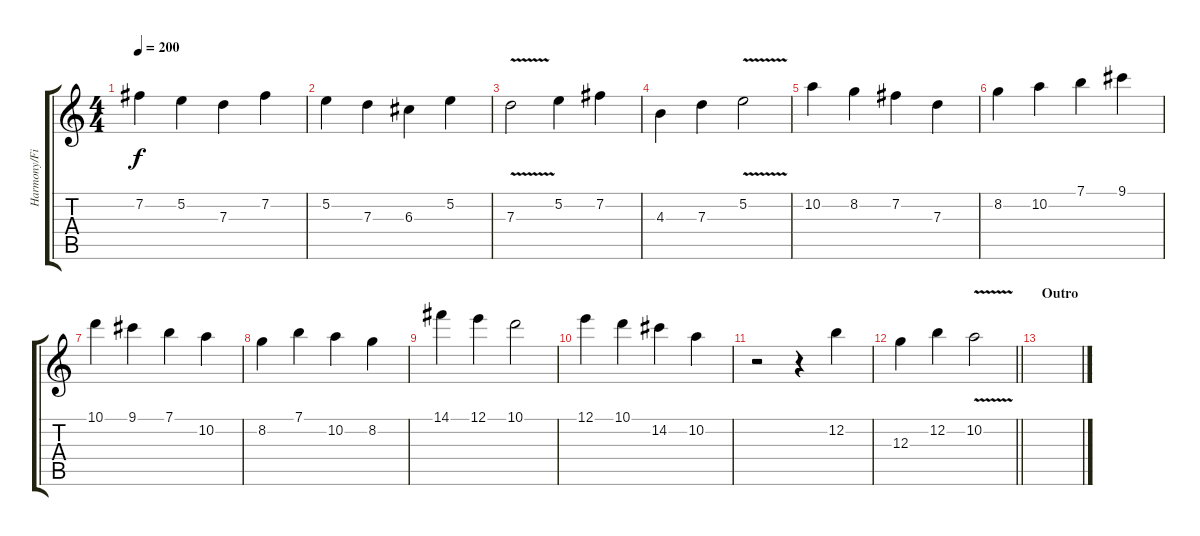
\track ("Harmony/Fills" "Harmony/Fi") {instrument distortionguitar}
\staff {score tabs}
\tuning (E4 B3 G3 D3 A2 E2) {hide}
\ts (4 4)
\tempo 200
\clef g2
\ks c
7.2.4{dy f} 5.2.4 7.3.4 7.2.4 |
5.2.4 7.3.4 6.3.4 5.2.4 |
7.3{v}.2 5.2.4 7.2.4 |
4.3.4 7.3.4 5.2{v}.2 |
10.2.4 8.2.4 7.2.4 7.3.4 |
8.2.4 10.2.4 7.1.4 9.1.4 |
10.1.4 9.1.4 7.1.4 10.2.4 |
8.2.4 7.1.4 10.2.4 8.2.4 |
14.1.4 12.1.4 10.1.2 |
12.1.4 10.1.4 14.2.4 10.2.4 |
r.2 r.4 12.2.4 |
\barLineRight lightlight
12.3.4 12.2.4 10.2{v}.2 |
\section ("" "Outro")
